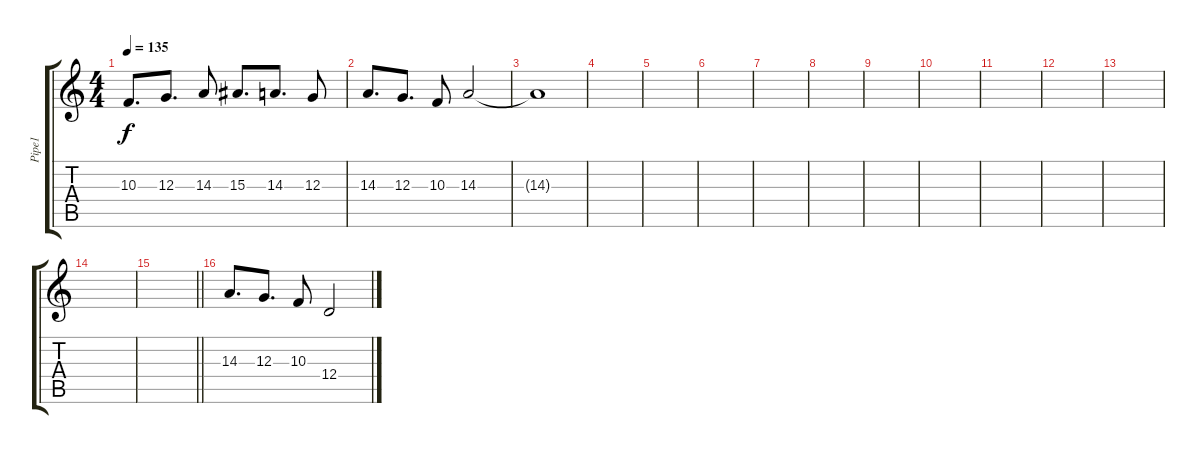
\track ("Pipe1" "Pipe1") {instrument altosax}
\staff {score tabs}
\tuning (E4 B3 G3 D3 A2 E2) {hide}
\ts (4 4)
\tempo 135
\clef g2
\ks c
10.3.8{d dy f} 12.3.8{d} 14.3.8 15.3.8{d} 14.3.8{d} 12.3.8 |
14.3.8{d} 12.3.8{d} 10.3.8 14.3.2 |
14.3{t}.1 |
|
|
|
|
|
|
|
|
|
|
|
\barLineRight lightlight
|
14.3.8{d} 12.3.8{d} 10.3.8 12.4.2
